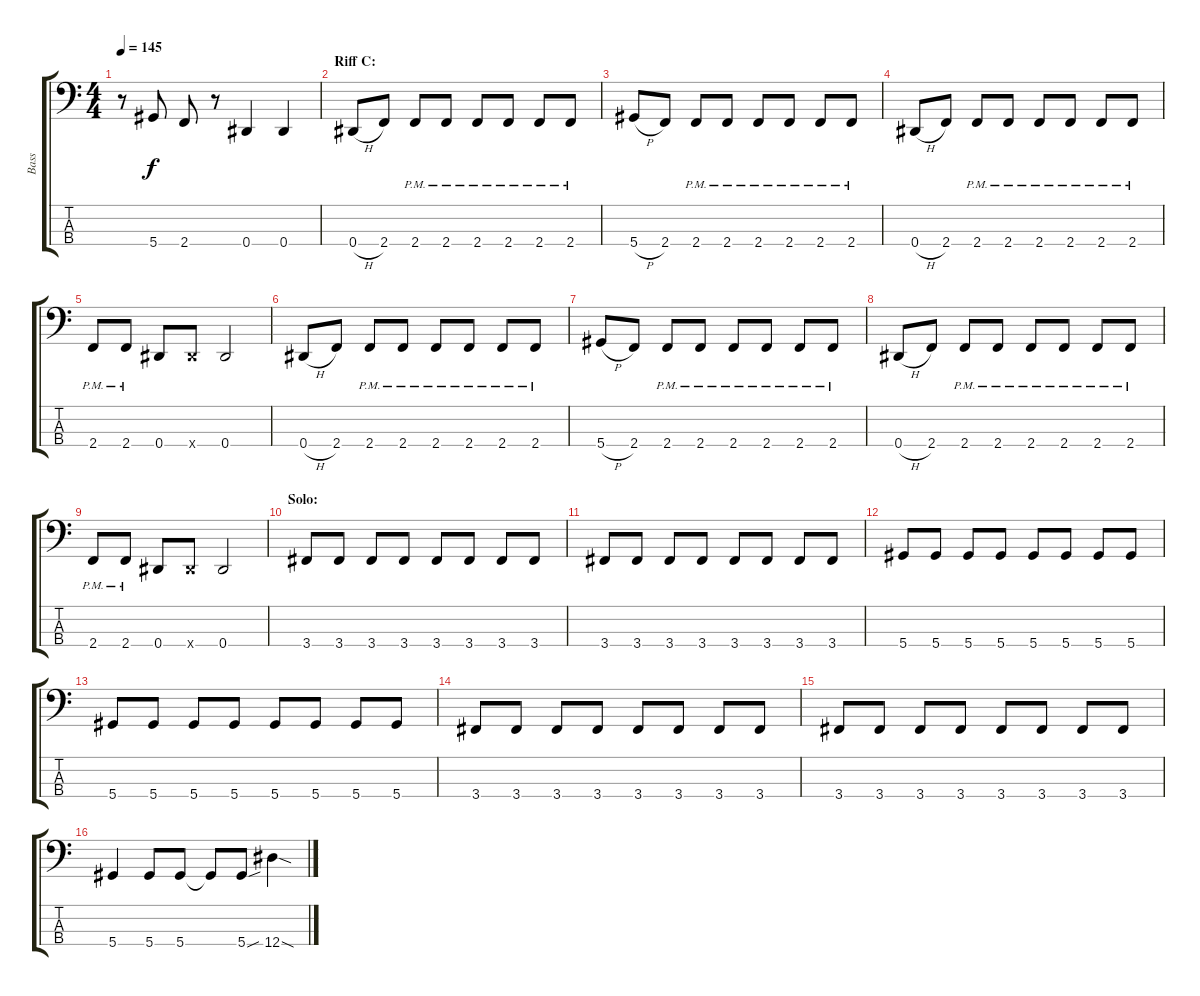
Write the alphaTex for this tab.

\track ("Bass" "Bass") {instrument electricbassfinger}
\staff {score tabs}
\tuning (Gb2 Db2 Ab1 Eb1) {hide}
\ts (4 4)
\tempo 145
\clef f4
\ks c
r.8{dy f} 5.4.8 2.4.8 r.8 0.4.4 0.4.4 |
\section ("" "Riff C:")
0.4{h}.8 2.4.8 2.4{pm}.8 2.4{pm}.8 2.4{pm}.8 2.4{pm}.8 2.4{pm}.8 2.4{pm}.8 |
5.4{h}.8 2.4.8 2.4{pm}.8 2.4{pm}.8 2.4{pm}.8 2.4{pm}.8 2.4{pm}.8 2.4{pm}.8 |
0.4{h}.8 2.4.8 2.4{pm}.8 2.4{pm}.8 2.4{pm}.8 2.4{pm}.8 2.4{pm}.8 2.4{pm}.8 |
2.4{pm}.8 2.4{pm}.8 0.4.8 0.4{x}.8 0.4.2 |
0.4{h}.8 2.4.8 2.4{pm}.8 2.4{pm}.8 2.4{pm}.8 2.4{pm}.8 2.4{pm}.8 2.4{pm}.8 |
5.4{h}.8 2.4.8 2.4{pm}.8 2.4{pm}.8 2.4{pm}.8 2.4{pm}.8 2.4{pm}.8 2.4{pm}.8 |
0.4{h}.8 2.4.8 2.4{pm}.8 2.4{pm}.8 2.4{pm}.8 2.4{pm}.8 2.4{pm}.8 2.4{pm}.8 |
2.4{pm}.8 2.4{pm}.8 0.4.8 0.4{x}.8 0.4.2 |
\section ("" "Solo:")
3.4.8 3.4.8 3.4.8 3.4.8 3.4.8 3.4.8 3.4.8 3.4.8 |
3.4.8 3.4.8 3.4.8 3.4.8 3.4.8 3.4.8 3.4.8 3.4.8 |
5.4.8 5.4.8 5.4.8 5.4.8 5.4.8 5.4.8 5.4.8 5.4.8 |
5.4.8 5.4.8 5.4.8 5.4.8 5.4.8 5.4.8 5.4.8 5.4.8 |
3.4.8 3.4.8 3.4.8 3.4.8 3.4.8 3.4.8 3.4.8 3.4.8 |
3.4.8 3.4.8 3.4.8 3.4.8 3.4.8 3.4.8 3.4.8 3.4.8 |
5.4.4 5.4.8 5.4.8 5.4{t}.8 5.4{sou}.8 12.4{sod}.4
